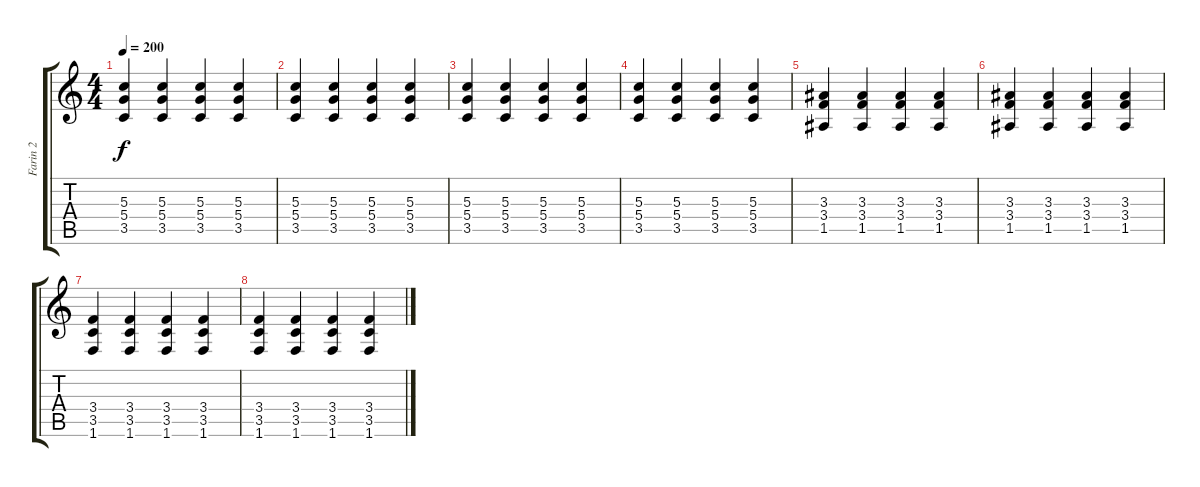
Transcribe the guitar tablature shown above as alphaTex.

\track ("Farin 2" "Farin 2") {instrument overdrivenguitar}
\staff {score tabs}
\tuning (E4 B3 G3 D3 A2 E2) {hide}
\ts (4 4)
\tempo 200
\clef g2
\ks c
(5.3 5.4 3.5).4{dy f volume 8} (5.3 5.4 3.5).4 (5.3 5.4 3.5).4 (5.3 5.4 3.5).4 |
(5.3 5.4 3.5).4 (5.3 5.4 3.5).4 (5.3 5.4 3.5).4 (5.3 5.4 3.5).4 |
(5.3 5.4 3.5).4 (5.3 5.4 3.5).4 (5.3 5.4 3.5).4 (5.3 5.4 3.5).4 |
(5.3 5.4 3.5).4{volume 0} (5.3 5.4 3.5).4 (5.3 5.4 3.5).4 (5.3 5.4 3.5).4 |
(3.3 3.4 1.5).4 (3.3 3.4 1.5).4 (3.3 3.4 1.5).4 (3.3 3.4 1.5).4 |
(3.3 3.4 1.5).4 (3.3 3.4 1.5).4 (3.3 3.4 1.5).4 (3.3 3.4 1.5).4 |
(3.4 3.5 1.6).4 (3.4 3.5 1.6).4 (3.4 3.5 1.6).4 (3.4 3.5 1.6).4 |
(3.4 3.5 1.6).4 (3.4 3.5 1.6).4 (3.4 3.5 1.6).4 (3.4 3.5 1.6).4
